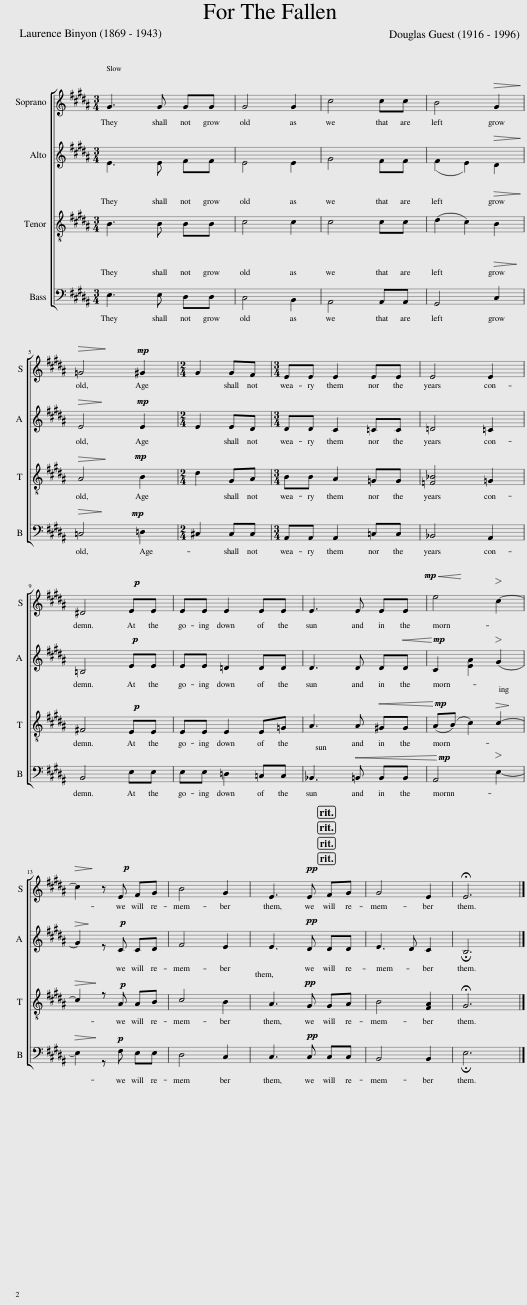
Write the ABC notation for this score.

X:1
%%score [ 1 ( 2 3 ) ( 4 5 ) ( 6 7 ) ]
L:1/8
Q:1/4=65
M:3/4
I:linebreak $
K:B
V:1 treble
V:2 treble
V:3 treble
V:4 treble-8
V:5 treble-8
V:6 bass
V:7 bass
V:1
 G3 G GG | G4 G2 | c4 cc | B4!>(! G2!>)! |$!>(! =G4!mp! ^G2!>)! | %5
[M:2/4] G2 GF |[M:3/4] EE E2 EE | E4 E2 |$ ^D4!p! EE | EE E2 EE | %10
 E3 E E!mp!!<(!E!<)! | e4!>(!!>(! c2-!>)!!>)! |$!>(! c2 z!p! E FG!>)! | B4 G2 | E3!pp! E FG | %15
 G4 E2 | !fermata!E6 |] %17
V:2
 x6 | x6 | x6 | x6 |$!>(! x6!>)! | %5
[M:2/4] x4 |[M:3/4] x6 | x6 |$ x6 | x6 | %10
 x6 |!mp! x6 |$!>(! x6!>)! | x6 | x6 | %15
 x6 | x6 |] %17
V:3
 E3 E FF | E4 E2 | G4 FF | (F2 E2)!>(!!>(! D2!>)!!>)! |$ E4!mp! E2 | %5
[M:2/4] E2 ED |[M:3/4] DD C2 =CC | =D4 =C2 |$ =B,4!p! EE | EE =D2 DD | %10
 D3 D D!<(!D!<)! | C2 [EA]2 (G2 |$ G2) z!p! C CD | F4 E2 | E3!pp! D DD | %15
 E3 D C2 | !fermata!B,6 |] %17
V:4
 x6 | x6 | x6 | x6 |$!>(! x6!>)! | %5
[M:2/4] x4 |[M:3/4] x6 | x6 |$ x6 | x6 | %10
 x6 |!mp! x6 |$!>(! x6!>)! | x6 | x6 | %15
 x6 | x6 |] %17
V:5
 B3 B BB | c4 c2 | c4 cc | (d2 c2)!>(! B2!>)! |$ A4!mp! B2 | %5
[M:2/4] d2 GA |[M:3/4] BB A2 =GG | [=F_B]4 =G2 |$ ^F4!p! EE | EE E2 E=G | %10
 A3 A!<(! ^GG!<)! | (A(B) c2)!>(! c2-!>)! |$ c2 z!p! A AB | c4 B2 | A3!pp! G GA | %15
 B4 [FA]2 | !fermata!G6 |] %17
V:6
 x4 x2 | x6 | x6 | x6 |$!>(! x6!>)! | %5
[M:2/4] x4 |[M:3/4] x6 | x6 |$ x6 | x6 | %10
 x6 |!mp! x6 |$!>(! x6!>)! | x6 | x6 | %15
 x6 | x6 |] %17
V:7
 E,3 E, D,D, | C,4 B,,2 | A,,4 A,,A,, | G,,4 C,2 |$ =C,4!mp! =D,2 | %5
[M:2/4] ^C,2 C,C, |[M:3/4] A,,A,, A,,2 =C,C, | _B,,4 A,,2 |$ B,,4 E,E, | E,E, =D,2 =C,C, | %10
 _B,,3!<(! =B,, B,,B,,!<)! | A,,4!>(! E,2-!>)! |$ E,2 z!p! F, E,E, | D,4 C,2 | C,3!pp! C, C,C, | %15
 B,,4 B,,2 | !fermata!E,6 |] %17
